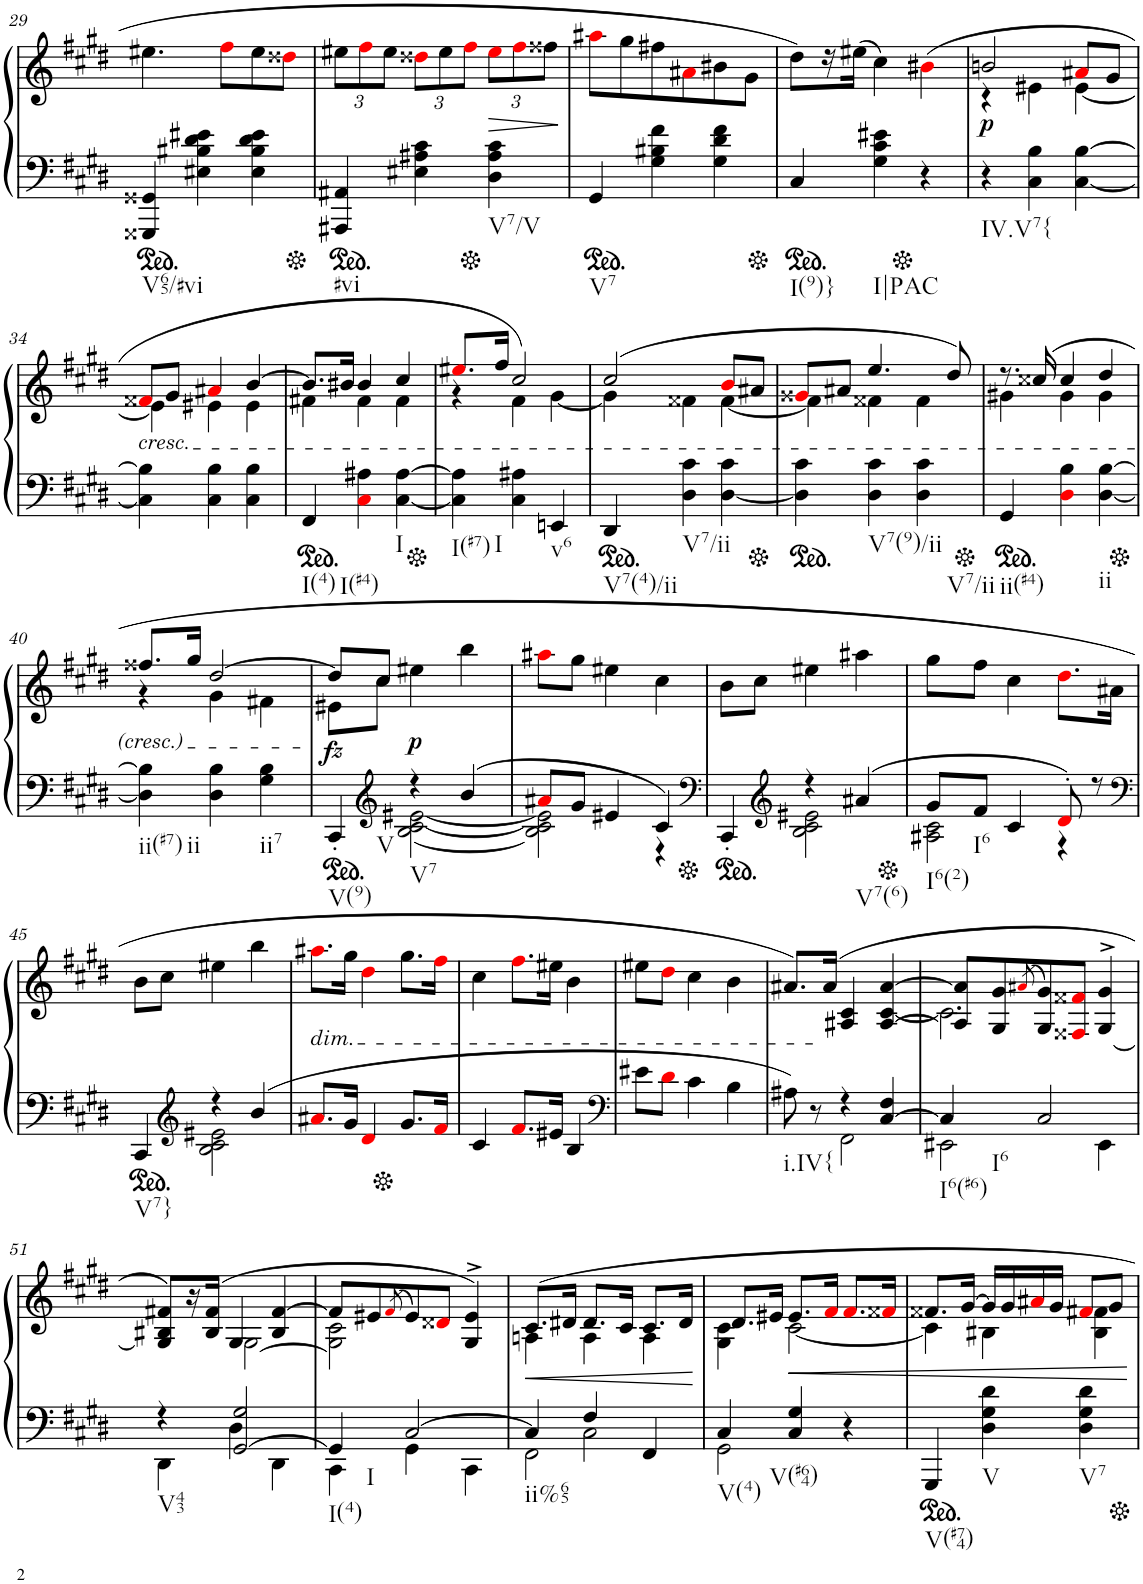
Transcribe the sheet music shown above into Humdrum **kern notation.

**kern	**kern	**dynam
*part2	*part1	*part1
*staff2	*staff1	*staff1
*I"Piano	*I"Piano	*
*I'Pno	*I'Pno	*
!!LO:PB:g=z
*clefF4	*clefG2	*
*k[f#c#g#d#]	*k[f#c#g#d#]	*
*c#:	*c#:	*
*M3/4	*M3/4	*
*ped	*	*
=29	=29	=29
!LO:TX:b:t=V65/#vi	!	!
4GGG##X/ 4GG##X/	4.ee#X\	.
4E#X\ 4B#X\ 4d#\ 4e#X\	.	.
.	8ff#i\L	.
4E#\ 4B#\ 4d#\ 4e#\	8ee#\	.
.	8dd##Xi\J	.
=30	=30	=30
*Xped	*	*
*ped	*	*
*	*Xbrackettup	*
!LO:TX:b:t=#vi	!	!
4AAA#X/ 4AA#X/	12ee#X\L	.
.	12ff#i\	.
.	12ee#\J	.
4E#X\ 4A#X\ 4c#\	12dd##Xi\L	.
.	12ee#\	.
.	12ff#i\J	.
*Xped	*	*
!LO:TX:b:t=V7/V	!	!
!	!	!LO:HP:b
4D#\ 4A#\ 4c#\	12ee#i\L	>
.	12ff#i\	.
.	12ff##X\J	.
.	.	]
=31	=31	=31
*ped	*	*
!LO:TX:b:t=V7	!	!
4GG#/	8aa#Xi\L	.
.	8gg#\	.
4G#\ 4B#X\ 4f#\	8ff#X\	.
.	8a#Xi\	.
4G#\ 4d#\ 4f#\	8b#X\	.
.	8g#\J	.
=32	=32	=32
*Xped	*	*
*ped	*	*
!LO:TX:b:t=I(9)}	!	!
4C#/	8dd#\L	.
.	16r	.
.	(16ee#X\JJ	.
!LO:TX:b:t=I|PAC	!	!
4G#\ 4c#\ 4e#X\	4cc#\)	.
*Xped	*	*
4r	(4b#Xi\	.
=33	=33	=33
*	*^	*
!LO:TX:b:t=IV.V7{	!	!	!
!	!	!	!LO:DY:b
4r	2bn/	4r	p
4C#\ 4B\	.	4e#X\	.
[4C#\ [4B\	8a#Xi/L	[4e#\	.
.	8g#/J	.	.
!!LO:LB:g=z	!!
=34	=34	=34	=34
!	!LO:TX:b:i:t=cresc.	!	!
4C#\] 4B\]	8f##Xi/L	4e#\]	.
.	8g#/J	.	.
4C#\ 4B\	4a#Xi/	4e#X\	.
4C#\ 4B\	[4b/	4e#\	.
=35	=35	=35	=35
*ped	*	*	*
!LO:TX:b:t=I(4)	!	!	!
!LO:TX:b:t=I(#4)	!	!	!
4FF#/	8.b/L]	4f#X\	.
.	16b#X/Jk	.	.
4C#i\ 4A#X\	4b#/	4f#\	.
!LO:TX:b:t=I	!	!	!
[4C#\ [4A#\	4cc#/	4f#\	.
=36	=36	=36	=36
*Xped	*	*	*
!LO:TX:b:t=I(#7)	!	!	!
!LO:TX:b:t=I	!	!	!
4C#\] 4A#\]	8.ee#Xi/L	4r	.
.	16ff#/Jk	.	.
4C#\ 4A#X\	2cc#/)	4f#\	.
!LO:TX:b:t=v6	!	!	!
4EEn/	.	[4g#\	.
=37	=37	=37	=37
*ped	*	*	*
!LO:TX:b:t=V7(4)/ii	!	!	!
4DD#/	(2cc#/	4g#\]	.
!LO:TX:b:t=V7/ii	!	!	!
4D#\ 4c#\	.	4f##X\	.
[4D#\ 4c#\	8bi/L	[4f##\	.
.	8a#X/J	.	.
=38	=38	=38	=38
*Xped	*	*	*
*ped	*	*	*
4D#\] 4c#\	8g##Xi/L	4f##\]	.
.	8a#X/J	.	.
!LO:TX:b:t=V7(9)/ii	!	!	!
4D#\ 4c#\	4.ee/	4f##X\	.
!LO:TX:b:t=V7/ii	!	!	!
4D#\ 4c#\	.	4f##\	.
.	8dd#/)	.	.
=39	=39	=39	=39
*Xped	*	*	*
*ped	*	*	*
!LO:TX:b:t=ii(#4)	!	!	!
4GG#/	8.r	4g#X\	.
.	(16cc##X/	.	.
4D#i\ 4B\	4cc##/	4g#\	.
!LO:TX:b:t=ii	!	!	!
[4D#\ [4B\	4dd#/	4g#\	.
!!LO:LB:g=z	!!
=40	=40	=40	=40
*Xped	*	*	*
!LO:TX:b:t=ii(#7)	!	!	!
!LO:TX:b:t=ii	!	!	!
4D#\] 4B\]	8.ff##X/L	4r	.
.	16gg#/Jk	.	.
4D#\ 4B\	[2dd#/	4g#\	.
!LO:TX:b:t=ii7	!	!	!
4G#\ 4B\	.	4f#X\	.
=41	=41	=41	=41
*ped	*	*	*
*^	*	*	*
!LO:TX:b:t=V(9)	!	!	!	!
!LO:TX:b:t=V	!	!	!	!
!	!	!	!	!LO:DY:b
4CC#'/	4ryy	8dd#/L]	8e#X\L	fz
.	.	8cc#/J	8cc#\J	.
*clefG2	*	*	*	*
!LO:TX:b:t=V7	!	!	!	!
!	!	!	!	!LO:DY:b
4r	[2B\ [2c#\ [2e#X\	4ee#X\	2ryy	p
(4b/	.	4bb\	.	.
*	*	*v	*v	*
=42	=42	=42	=42
8a#Xi/L	2B\] 2c#\] 2e#\]	8aa#Xi\L	.
8g#/J	.	8gg#\J	.
4e#X/	.	4ee#X\	.
4c#/)	4r	4cc#\	.
=43	=43	=43	=43
*clefF4	*	*	*
*Xped	*	*	*
*ped	*	*	*
4CC#'/	4ryy	8b\L	.
.	.	8cc#\J	.
*clefG2	*	*	*
4r	2B\ 2c#\ 2e#X\	4ee#X\	.
!LO:TX:b:t=V7(6)	!	!	!
(4a#X/	.	4aa#X\	.
=44	=44	=44	=44
*Xped	*	*	*
!LO:TX:b:t=I6(2)	!	!	!
8g#/L	2A#X\ 2c#\	8gg#\L	.
!LO:TX:b:t=I6	!	!	!
8f#/J	.	8ff#\J	.
4c#/	.	4cc#\	.
8d#'i/)	4r	8.dd#i\L	.
8r	.	.	.
.	.	16a#X\Jk	.
!!LO:LB:g=z
=45	=45	=45	=45
*clefF4	*	*	*
*ped	*	*	*
!LO:TX:b:t=V7}	!	!	!
4CC#/	4ryy	8b\L	.
.	.	8cc#\J	.
*clefG2	*	*	*
4r	2B\ 2c#\ 2e#X\	4ee#X\	.
(4b/	.	4bb\	.
*v	*v	*	*
=46	=46	=46
!	!LO:TX:b:i:t=dim.	!
8.a#Xi/L	8.aa#Xi\L	.
16g#/Jk	16gg#\Jk	.
4d#i/	4dd#i\	.
*Xped	*	*
8.g#/L	8.gg#\L	.
16f#i/Jk	16ff#i\Jk	.
=47	=47	=47
4c#/	4cc#\	.
8.f#i/L	8.ff#i\L	.
16e#X/Jk	16ee#X\Jk	.
4B/	4b\	.
=48	=48	=48
*clefF4	*	*
8e#X\L	8ee#X\L	.
8d#i\J	8dd#i\J	.
4c#\	4cc#\	.
4B\	4b\	.
=49	=49	=49
*^	*	*
!LO:TX:b:t=i.IV{	!	!	!
8A#X\)	4ryy	8.a#X/L)	.
8r	.	.	.
.	.	(16a#/Jk	.
4r	2FF#\	4A#X/ 4c#/	.
[4C#/ 4F#/	.	[4A#/ [4c#/ [4a#/	.
=50	=50	=50	=50
*	*	*^	*
!LO:TX:b:t=I6(#6)	!	!	!	!
!LO:TX:b:t=I6	!	!	!	!
4C#/]	2EE#X\	8A#/] 8a#/]L	2.c#\]	.
.	.	8G#/ 8g#/	.	.
.	.	(8qa#Xi/	.	.
2C#/	.	8G#/ 8g#/)	.	.
.	.	8F##Xi/ 8f##Xi/J	.	.
.	4EE#\	[<4G#/^ 4g#/^	.	.
!!LO:LB:g=z	!!
=51	=51	=51	=51	=51
!LO:TX:b:t=V43	!	!	!	!
4r	4DD#\	8G#/] 8B#X/ 8f#X/L)	4ryy	.
.	.	16r	.	.
.	.	(16B#/ 16f#/JJ	.	.
[2GG#/ 2G#/	4D#\	[4G#/	2G#\	.
.	4DD#\	4B#/ [4f#/	.	.
=52	=52	=52	=52	=52
!LO:TX:b:t=I(4)	!	!	!	!
!LO:TX:b:t=I	!	!	!	!
4GG#/]	4CC#\	8f#/L]	2G#\] 2c#\	.
.	.	8e#X/	.	.
.	.	(8qf#i/	.	.
[2C#/	4GG#\	8e#/)	.	.
.	.	8d##Xi/J	.	.
.	4CC#\	4G#/^> 4e#/^>)	4ryy	.
=53	=53	=53	=53	=53
*	*^	*	*	*
!LO:TX:b:t=ii%65	!	!	!	!	!
!	!	!	!	!	!LO:HP:b
4C#/]	4ryy	2FF#\	8.c#/L	4An\	<
.	.	.	16d#X/Jk	.	.
4F#/	2C#\	.	8.d#/L	4A\	.
.	.	.	16c#/Jk	.	.
4FF#/	.	4ryy	8.c#/L	4A\	.
.	.	.	16d#/Jk	.	.
*v	*v	*v	*	*	*
*	*v	*v	*
.	.	[
=54	=54	=54
*^	*^	*
!LO:TX:b:t=V(4)	!	!	!	!
!LO:TX:b:t=V(#64)	!	!	!	!
4C#/	2GG#\	8.d#/L	4G#\ 4c#\	.
.	.	16e#X/Jk	.	.
!	!	!	!	!LO:HP:b
4C#/ 4G#/	.	8.e#/L	[2c#\	<
.	.	16f#i/Jk	.	.
4r	4ryy	8.f#i/L	.	.
.	.	16f##Xi/Jk	.	.
*v	*v	*	*	*
=55	=55	=55	=55
*ped	*	*	*
!LO:TX:b:t=V(#74)	!	!	!
4GGG#/	8.f##X/L	4c#\]	.
.	[16g#/Jk	.	.
!LO:TX:b:t=V	!	!	!
4D#\ 4G#\ 4d#\	16g#/LL]	4B#X\	.
.	16g#/	.	.
.	16a#Xi/	.	.
.	16g#/JJ	.	.
!LO:TX:b:t=V7	!	!	!
4D#\ 4G#\ 4d#\	8f##i/L	4B#\ 4f#X\	.
.	8g#/J	.	.
*	*v	*v	*
.	.	[
*Xped	*	*
=	=	=
*-	*-	*-
